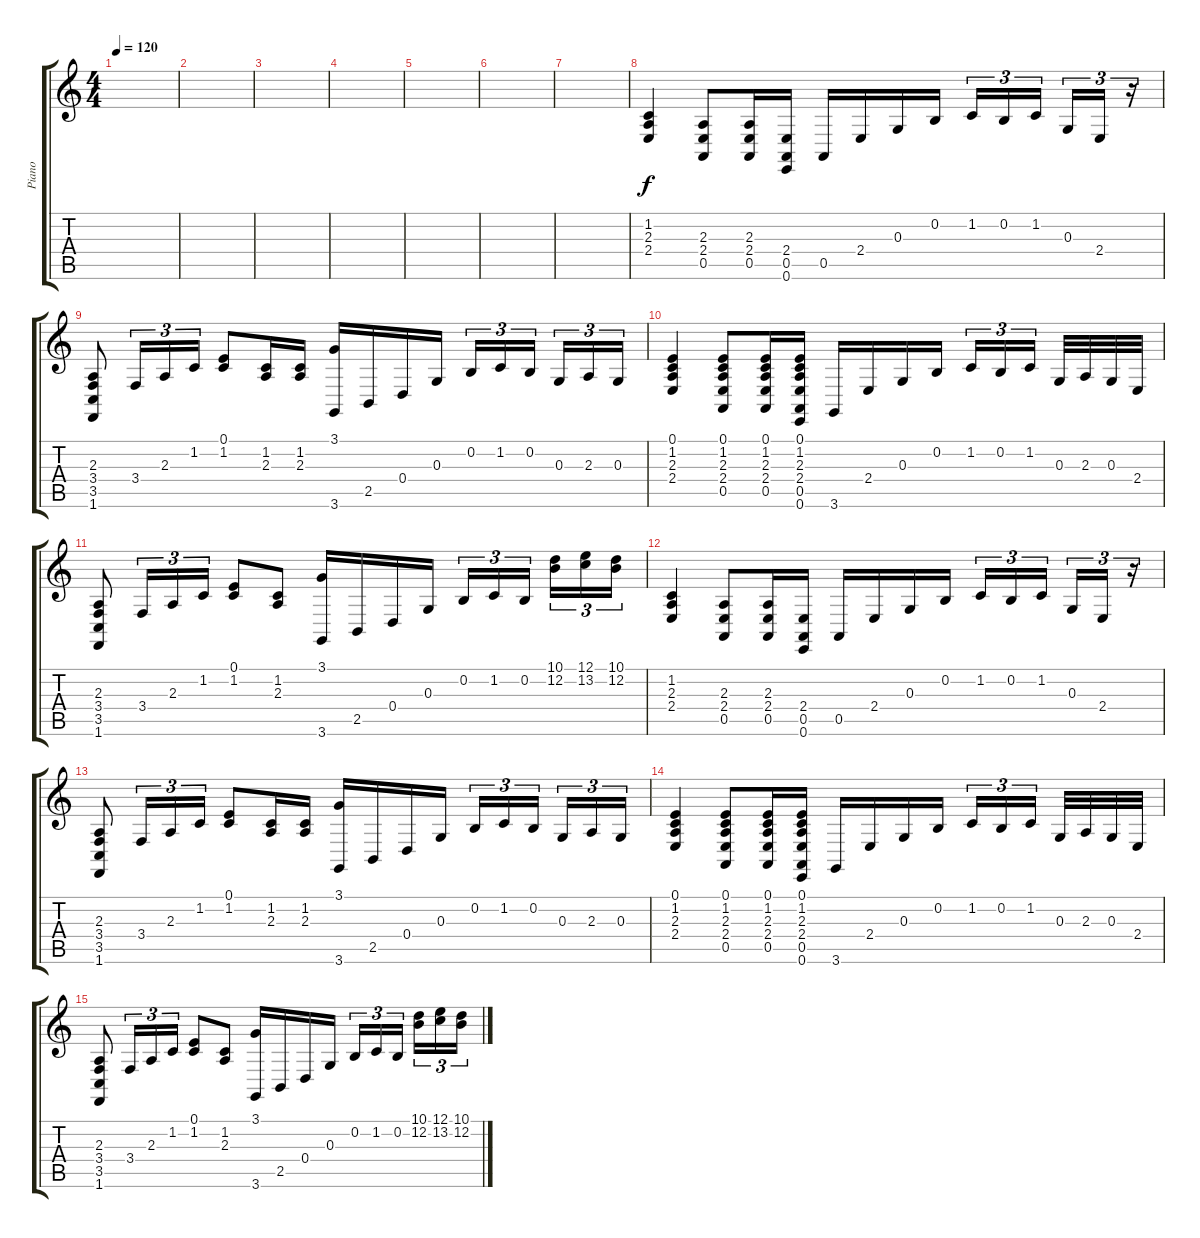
\track ("Piano" "Piano") {instrument acousticgrandpiano}
\staff {score tabs}
\tuning (E4 B3 G3 D3 A2 E2) {hide}
\ts (4 4)
\tempo 120
\clef g2
\ks c
|
|
|
|
|
|
|
(1.2 2.3 2.4).4 (2.3 2.4 0.5).8 (2.3 2.4 0.5).16 (2.4 0.5 0.6).16 0.5.16 2.4.16 0.3.16 0.2.16 1.2.16{tu (3 2)} 0.2.16{tu (3 2)} 1.2.16{tu (3 2)} 0.3.16{tu (3 2)} 2.4.16{tu (3 2)} r.16{tu (3 2)} |
(2.3 3.4 3.5 1.6).8 3.4.16{tu (3 2)} 2.3.16{tu (3 2)} 1.2.16{tu (3 2)} (0.1 1.2).8 (1.2 2.3).16 (1.2 2.3).16 (3.1 3.6).16 2.5.16 0.4.16 0.3.16 0.2.16{tu (3 2)} 1.2.16{tu (3 2)} 0.2.16{tu (3 2)} 0.3.16{tu (3 2)} 2.3.16{tu (3 2)} 0.3.16{tu (3 2)} |
(0.1 1.2 2.3 2.4).4 (0.1 1.2 2.3 2.4 0.5).8 (0.1 1.2 2.3 2.4 0.5).16 (0.1 1.2 2.3 2.4 0.5 0.6).16 3.6.16 2.4.16 0.3.16 0.2.16 1.2.16{tu (3 2)} 0.2.16{tu (3 2)} 1.2.16{tu (3 2)} 0.3.32 2.3.32 0.3.32 2.4.32 |
(2.3 3.4 3.5 1.6).8 3.4.16{tu (3 2)} 2.3.16{tu (3 2)} 1.2.16{tu (3 2)} (0.1 1.2).8 (1.2 2.3).8 (3.1 3.6).16 2.5.16 0.4.16 0.3.16 0.2.16{tu (3 2)} 1.2.16{tu (3 2)} 0.2.16{tu (3 2)} (10.1 12.2).16{tu (3 2)} (12.1 13.2).16{tu (3 2)} (10.1 12.2).16{tu (3 2)} |
(1.2 2.3 2.4).4 (2.3 2.4 0.5).8 (2.3 2.4 0.5).16 (2.4 0.5 0.6).16 0.5.16 2.4.16 0.3.16 0.2.16 1.2.16{tu (3 2)} 0.2.16{tu (3 2)} 1.2.16{tu (3 2)} 0.3.16{tu (3 2)} 2.4.16{tu (3 2)} r.16{tu (3 2)} |
(2.3 3.4 3.5 1.6).8 3.4.16{tu (3 2)} 2.3.16{tu (3 2)} 1.2.16{tu (3 2)} (0.1 1.2).8 (1.2 2.3).16 (1.2 2.3).16 (3.1 3.6).16 2.5.16 0.4.16 0.3.16 0.2.16{tu (3 2)} 1.2.16{tu (3 2)} 0.2.16{tu (3 2)} 0.3.16{tu (3 2)} 2.3.16{tu (3 2)} 0.3.16{tu (3 2)} |
(0.1 1.2 2.3 2.4).4 (0.1 1.2 2.3 2.4 0.5).8 (0.1 1.2 2.3 2.4 0.5).16 (0.1 1.2 2.3 2.4 0.5 0.6).16 3.6.16 2.4.16 0.3.16 0.2.16 1.2.16{tu (3 2)} 0.2.16{tu (3 2)} 1.2.16{tu (3 2)} 0.3.32 2.3.32 0.3.32 2.4.32 |
(2.3 3.4 3.5 1.6).8 3.4.16{tu (3 2)} 2.3.16{tu (3 2)} 1.2.16{tu (3 2)} (0.1 1.2).8 (1.2 2.3).8 (3.1 3.6).16 2.5.16 0.4.16 0.3.16 0.2.16{tu (3 2)} 1.2.16{tu (3 2)} 0.2.16{tu (3 2)} (10.1 12.2).16{tu (3 2)} (12.1 13.2).16{tu (3 2)} (10.1 12.2).16{tu (3 2)}
